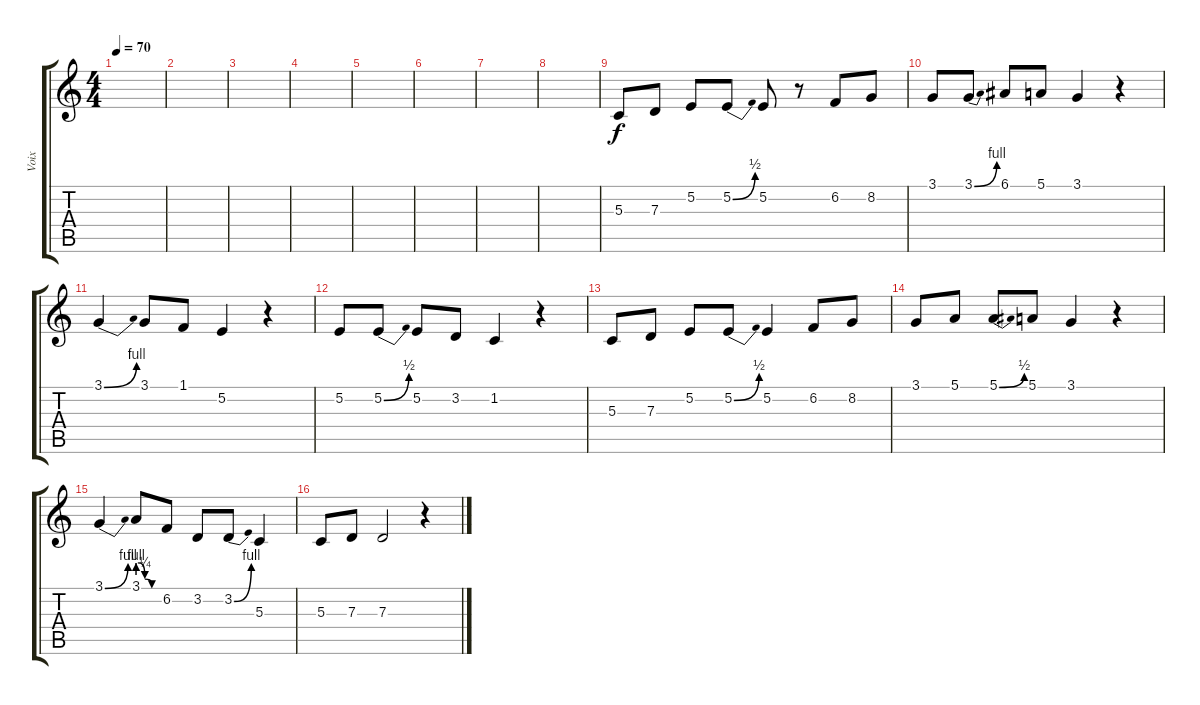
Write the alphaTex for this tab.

\track ("Voix" "Voix") {instrument recorder}
\staff {score tabs}
\tuning (E4 B3 G3 D3 A2 E2) {hide}
\ts (4 4)
\tempo 70
\clef g2
\ks c
|
|
|
|
|
|
|
|
5.3.8 7.3.8 5.2.8 5.2{be (bend 0 0 60 2)}.8 5.2.8 r.8 6.2.8 8.2.8 |
3.1.8 3.1{be (bend 0 0 60 4)}.8 6.1.8 5.1.8 3.1.4 r.4 |
3.1{be (bend 0 0 60 4)}.4 3.1.8 1.1.8 5.2.4 r.4 |
5.2.8 5.2{be (bend 0 0 60 2)}.8 5.2.8 3.2.8 1.2.4 r.4 |
5.3.8 7.3.8 5.2.8 5.2{be (bend 0 0 60 2)}.8 5.2.4 6.2.8 8.2.8 |
3.1.8 5.1.8 5.1{be (bend 0 0 60 2)}.8 5.1.8 3.1.4 r.4 |
3.1{be (bend 0 0 60 4)}.4 3.1{be (custom 0 4 20 1 40 0 60 0)}.8 6.2.8 3.2.8 3.2{be (bend 0 0 60 4)}.8 5.3.4 |
5.3.8 7.3.8 7.3.2 r.4
